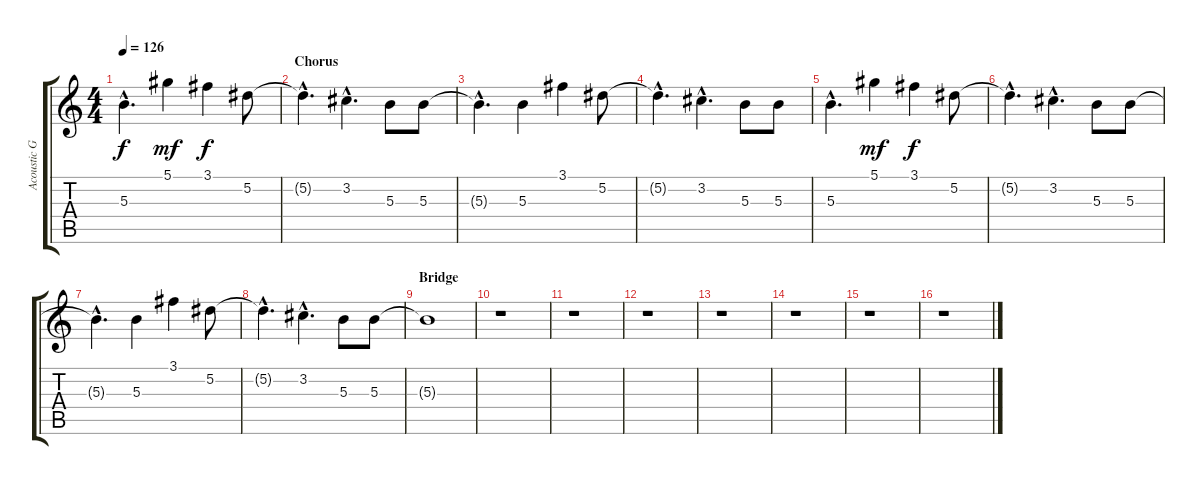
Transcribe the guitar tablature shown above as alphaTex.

\track ("Acoustic Guitar" "Acoustic G") {instrument acousticguitarsteel}
\staff {score tabs}
\tuning (Eb4 Bb3 Gb3 Db3 Ab2 Eb2) {hide}
\ts (4 4)
\tempo 126
\clef g2
\ks c
5.3{hac}.4{d dy f} 5.1.4{dy mf} 3.1.4{dy f} 5.2.8 |
\section ("" "Chorus")
5.2{hac t}.4{d} 3.2{hac}.4{d} 5.3.8 5.3.8 |
5.3{hac t}.4{d} 5.3.4 3.1.4 5.2.8 |
5.2{hac t}.4{d} 3.2{hac}.4{d} 5.3.8 5.3.8 |
5.3{hac}.4{d} 5.1.4{dy mf} 3.1.4{dy f} 5.2.8 |
5.2{hac t}.4{d} 3.2{hac}.4{d} 5.3.8 5.3.8 |
5.3{hac t}.4{d} 5.3.4 3.1.4 5.2.8 |
5.2{hac t}.4{d} 3.2{hac}.4{d} 5.3.8 5.3.8 |
\section ("" "Bridge")
5.3{t}.1 |
r.1 |
r.1 |
r.1 |
r.1 |
r.1 |
r.1 |
r.1
